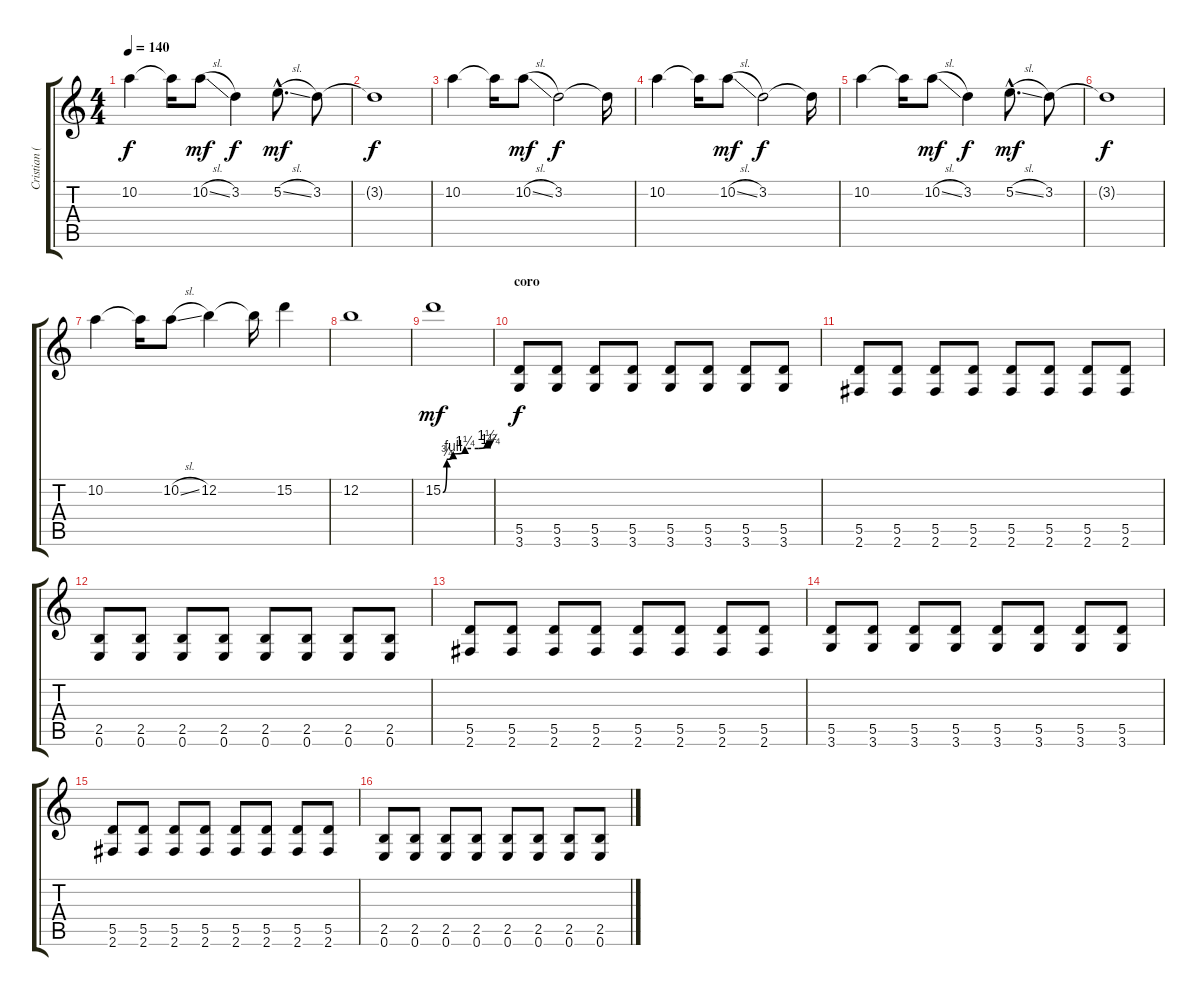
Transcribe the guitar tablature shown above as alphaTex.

\track ("Cristian (guitarra)" "Cristian (") {instrument overdrivenguitar}
\staff {score tabs}
\tuning (E4 B3 G3 D3 A2 E2) {hide}
\ts (4 4)
\tempo 140
\clef g2
\ks c
10.2.4{dy f} 10.2{t}.16 10.2{sl}.8{dy mf} 3.2.4{dy f} 5.2{sl hac}.8{d dy mf} 3.2.8 |
3.2{t}.1{dy f} |
10.2.4 10.2{t}.16 10.2{sl}.8{dy mf} 3.2.2{dy f} 3.2{t}.16 |
10.2.4 10.2{t}.16 10.2{sl}.8{dy mf} 3.2.2{dy f} 3.2{t}.16 |
10.2.4 10.2{t}.16 10.2{sl}.8{dy mf} 3.2.4{dy f} 5.2{sl hac}.8{d dy mf} 3.2.8 |
3.2{t}.1{dy f} |
10.2.4 10.2{t}.16 10.2{sl}.8 12.2.4 12.2{t}.16 15.2.4 |
12.2.1 |
15.2{be (custom 0 0 5 3 13 4 28 5 45 5 56 6 60 5)}.1{dy mf} |
\section ("" "coro")
(5.5 3.6).8{dy f volume 11 balance 10} (5.5 3.6).8 (5.5 3.6).8 (5.5 3.6).8 (5.5 3.6).8 (5.5 3.6).8 (5.5 3.6).8 (5.5 3.6).8 |
(5.5 2.6).8 (5.5 2.6).8 (5.5 2.6).8 (5.5 2.6).8 (5.5 2.6).8 (5.5 2.6).8 (5.5 2.6).8 (5.5 2.6).8 |
(2.5 0.6).8 (2.5 0.6).8 (2.5 0.6).8 (2.5 0.6).8 (2.5 0.6).8 (2.5 0.6).8 (2.5 0.6).8 (2.5 0.6).8 |
(5.5 2.6).8 (5.5 2.6).8 (5.5 2.6).8 (5.5 2.6).8 (5.5 2.6).8 (5.5 2.6).8 (5.5 2.6).8 (5.5 2.6).8 |
(5.5 3.6).8 (5.5 3.6).8 (5.5 3.6).8 (5.5 3.6).8 (5.5 3.6).8 (5.5 3.6).8 (5.5 3.6).8 (5.5 3.6).8 |
(5.5 2.6).8 (5.5 2.6).8 (5.5 2.6).8 (5.5 2.6).8 (5.5 2.6).8 (5.5 2.6).8 (5.5 2.6).8 (5.5 2.6).8 |
(2.5 0.6).8 (2.5 0.6).8 (2.5 0.6).8 (2.5 0.6).8 (2.5 0.6).8 (2.5 0.6).8 (2.5 0.6).8 (2.5 0.6).8
